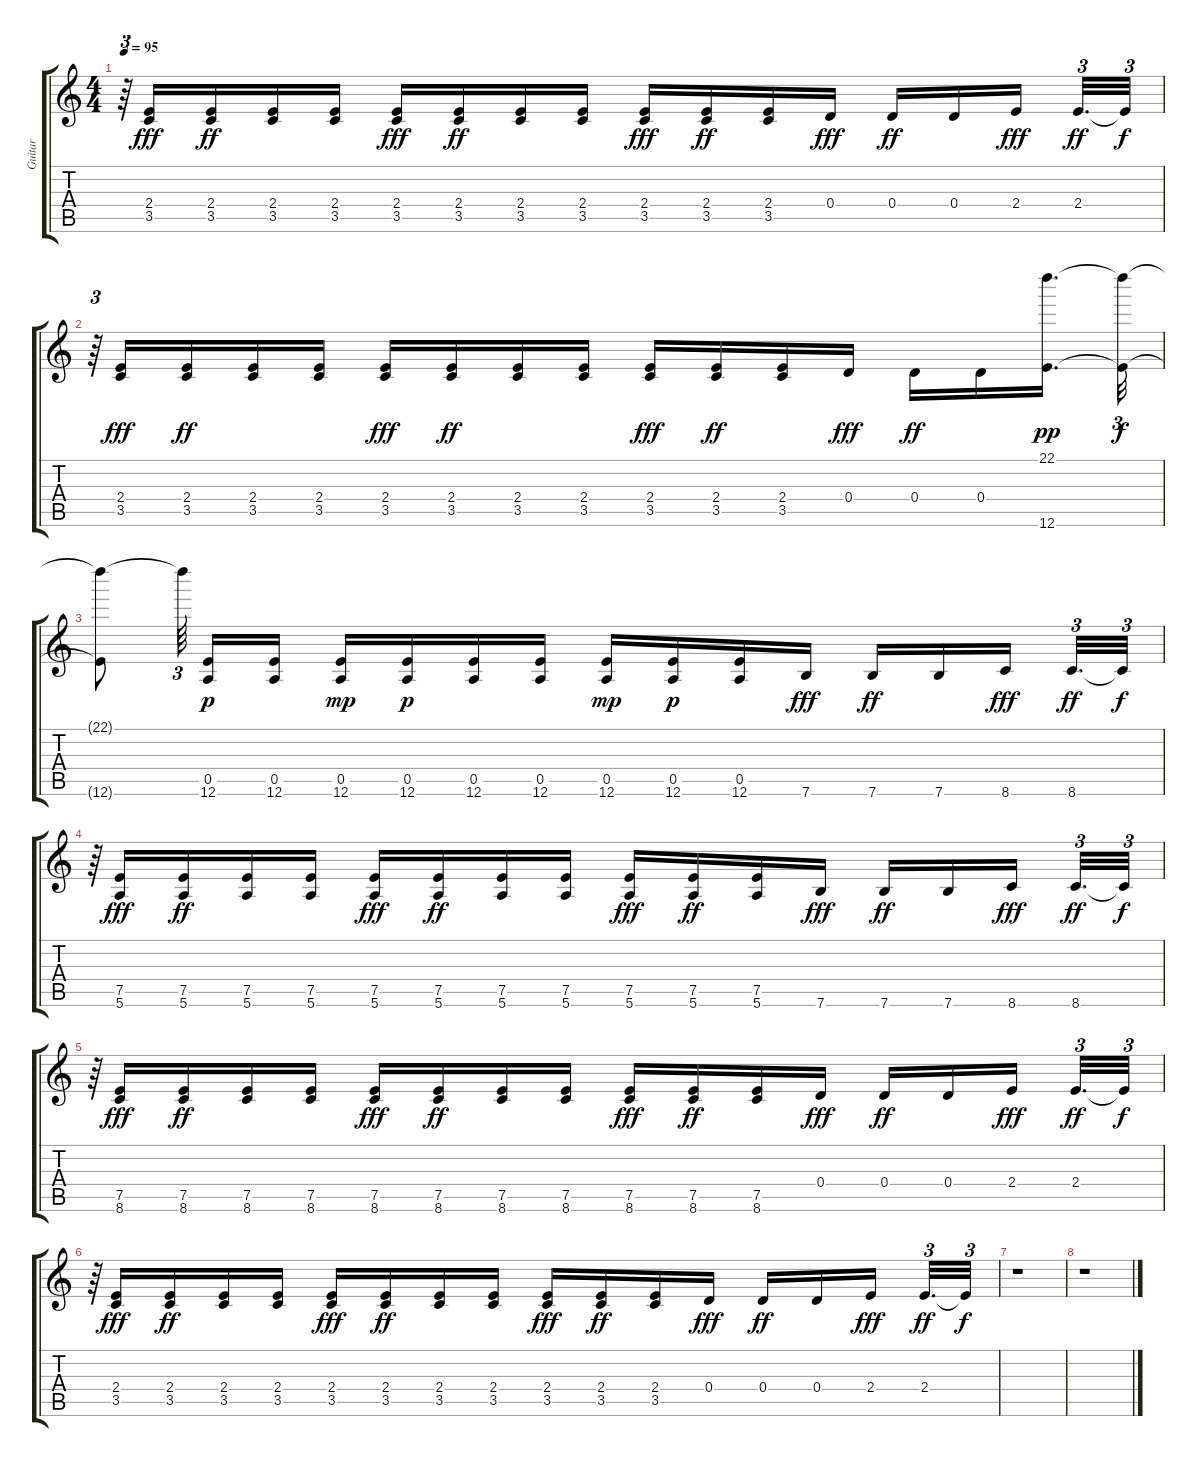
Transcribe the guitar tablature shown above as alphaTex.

\track ("Guitar" "Guitar") {instrument overdrivenguitar}
\staff {score tabs}
\tuning (E4 B3 G3 D3 A2 E2) {hide}
\ts (4 4)
\tempo 95
\clef g2
\ks c
r.64{tu (3 2) dy f} (2.4 3.5).16{dy fff} (2.4 3.5).16{dy ff} (2.4 3.5).16 (2.4 3.5).16 (2.4 3.5).16{dy fff} (2.4 3.5).16{dy ff} (2.4 3.5).16 (2.4 3.5).16 (2.4 3.5).16{dy fff} (2.4 3.5).16{dy ff} (2.4 3.5).16 0.4.16{dy fff} 0.4.16{dy ff} 0.4.16 2.4.16{dy fff beam splitsecondary} 2.4.32{d tu (3 2) dy ff} 2.4{t}.32{tu (3 2) dy f} |
r.64{tu (3 2)} (2.4 3.5).16{dy fff} (2.4 3.5).16{dy ff} (2.4 3.5).16 (2.4 3.5).16 (2.4 3.5).16{dy fff} (2.4 3.5).16{dy ff} (2.4 3.5).16 (2.4 3.5).16 (2.4 3.5).16{dy fff} (2.4 3.5).16{dy ff} (2.4 3.5).16 0.4.16{dy fff} 0.4.16{dy ff} 0.4.16 (22.1 12.6).16{d dy pp beam splitsecondary} (22.1{t} 12.6{t}).32{tu (3 2) dy f} |
(22.1{t} 12.6{t}).8 22.1{t}.64{tu (3 2) beam splitsecondary} (0.5 12.6).16{dy p} (0.5 12.6).16 (0.5 12.6).16{dy mp} (0.5 12.6).16{dy p} (0.5 12.6).16 (0.5 12.6).16 (0.5 12.6).16{dy mp} (0.5 12.6).16{dy p} (0.5 12.6).16 7.6.16{dy fff} 7.6.16{dy ff} 7.6.16 8.6.16{dy fff beam splitsecondary} 8.6.32{d tu (3 2) dy ff} 8.6{t}.32{tu (3 2) dy f} |
r.64{tu (3 2)} (7.5 5.6).16{dy fff} (7.5 5.6).16{dy ff} (7.5 5.6).16 (7.5 5.6).16 (7.5 5.6).16{dy fff} (7.5 5.6).16{dy ff} (7.5 5.6).16 (7.5 5.6).16 (7.5 5.6).16{dy fff} (7.5 5.6).16{dy ff} (7.5 5.6).16 7.6.16{dy fff} 7.6.16{dy ff} 7.6.16 8.6.16{dy fff beam splitsecondary} 8.6.32{d tu (3 2) dy ff} 8.6{t}.32{tu (3 2) dy f} |
r.64{tu (3 2)} (7.5 8.6).16{dy fff} (7.5 8.6).16{dy ff} (7.5 8.6).16 (7.5 8.6).16 (7.5 8.6).16{dy fff} (7.5 8.6).16{dy ff} (7.5 8.6).16 (7.5 8.6).16 (7.5 8.6).16{dy fff} (7.5 8.6).16{dy ff} (7.5 8.6).16 0.4.16{dy fff} 0.4.16{dy ff} 0.4.16 2.4.16{dy fff beam splitsecondary} 2.4.32{d tu (3 2) dy ff} 2.4{t}.32{tu (3 2) dy f} |
r.64{tu (3 2)} (2.4 3.5).16{dy fff} (2.4 3.5).16{dy ff} (2.4 3.5).16 (2.4 3.5).16 (2.4 3.5).16{dy fff} (2.4 3.5).16{dy ff} (2.4 3.5).16 (2.4 3.5).16 (2.4 3.5).16{dy fff} (2.4 3.5).16{dy ff} (2.4 3.5).16 0.4.16{dy fff} 0.4.16{dy ff} 0.4.16 2.4.16{dy fff beam splitsecondary} 2.4.32{d tu (3 2) dy ff} 2.4{t}.32{tu (3 2) dy f} |
r.1 |
r.1
